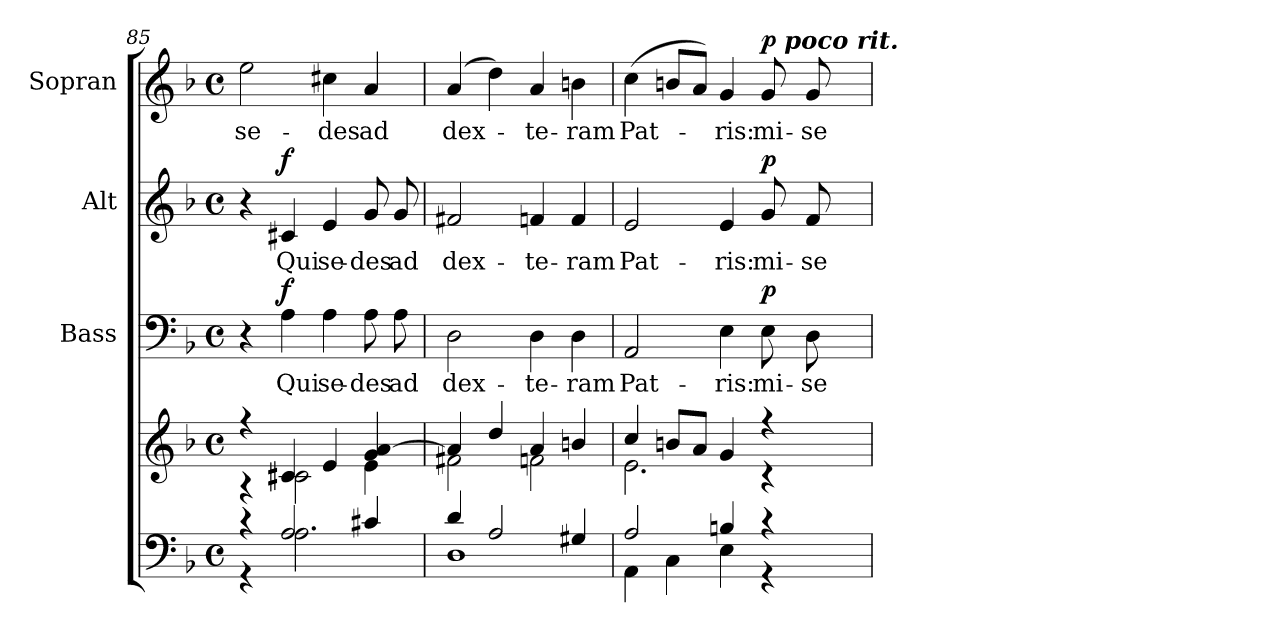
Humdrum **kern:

**kern	**kern	**kern	**text	**dynam	**kern	**text	**dynam	**kern	**text	**dynam
*part4	*part4	*part3	*part3	*part3	*part2	*part2	*part2	*part1	*part1	*part1
*staff5	*staff4	*staff3	*staff3	*staff3	*staff2	*staff2	*staff2	*staff1	*staff1	*staff1
*	*	*I"Bass	*	*	*I"Alt	*	*	*I"Sopran	*	*
*	*	*I'B.	*	*	*I'A.	*	*	*I'S.	*	*
*clefF4	*clefG2	*clefF4	*	*	*clefG2	*	*	*clefG2	*	*
*k[b-]	*k[b-]	*k[b-]	*	*	*k[b-]	*	*	*k[b-]	*	*
*F:	*F:	*F:	*	*	*F:	*	*	*F:	*	*
*M4/4	*M4/4	*M4/4	*	*	*M4/4	*	*	*M4/4	*	*
*met(c)	*met(c)	*met(c)	*	*	*met(c)	*	*	*met(c)	*	*
=85	=85	=85	=85	=85	=85	=85	=85	=85	=85	=85
*^	*^	*	*	*	*	*	*	*	*	*
!	!	!	!	!	!	!	!	!	!	!	!LO:LY:b	!
4r	4r	4r	4r	4r	.	.	4r	.	.	2ee\	se-	.
!	!	!	!	!	!LO:LY:b	!LO:DY:a	!	!LO:LY:b	!LO:DY:a	!	!	!
2A/	2.A\	4c#X/	2c#\	4A\	Qui	f	4c#X/	Qui	f	.	.	.
!	!	!	!	!	!LO:LY:b	!	!	!LO:LY:b	!	!	!LO:LY:b	!
.	.	4e/	.	4A\	se-	.	4e/	se-	.	4cc#X\	-des	.
!	!	!	!	!	!LO:LY:b	!	!	!LO:LY:b	!	!	!LO:LY:b	!
4c#X/	.	4g/ [>4a/	4e\	8A\	-des	.	8g/	-des	.	4a/	ad	.
!	!	!	!	!	!LO:LY:b	!	!	!LO:LY:b	!	!	!	!
.	.	.	.	8A\	ad	.	8g/	ad	.	.	.	.
=86	=86	=86	=86	=86	=86	=86	=86	=86	=86	=86	=86	=86
!	!	!	!	!	!LO:LY:b	!	!	!LO:LY:b	!	!	!LO:LY:b	!
4d/	1D	4a/]	2f#X\	2D\	dex-	.	2f#X/	dex-	.	(4a/	dex-	.
2A/	.	4dd/	.	.	.	.	.	.	.	4dd\)	.	.
!	!	!	!	!	!LO:LY:b	!	!	!LO:LY:b	!	!	!LO:LY:b	!
.	.	4a/	2fn\	4D\	-te-	.	4fn/	-te-	.	4a/	-te-	.
!	!	!	!	!	!LO:LY:b	!	!	!LO:LY:b	!	!	!LO:LY:b	!
4G#X/	.	4bn/	.	4D\	-ram	.	4f/	-ram	.	4bn\	-ram	.
=87	=87	=87	=87	=87	=87	=87	=87	=87	=87	=87	=87	=87
!	!	!	!	!	!LO:LY:b	!	!	!LO:LY:b	!	!	!LO:LY:b	!
*	*	*	*	*	*	*	*	*	*	*^	*	*
2A/	4AA\	4cc/	2.e\	2AA/	Pat-	.	2e/	Pat-	.	(>4cc\	2ryy	Pat-	.
.	4C\	8bn/L	.	.	.	.	.	.	.	8bn/L	.	.	.
.	.	8a/J	.	.	.	.	.	.	.	8a/J)	.	.	.
!	!	!	!	!	!LO:LY:b	!	!	!LO:LY:b	!	!	!	!LO:LY:b	!
4Bn/	4E\	4g/	.	4E\	-ris:	.	4e/	-ris:	.	4g/	4ryy	-ris:	.
!	!	!	!	!	!LO:LY:b	!LO:DY:a	!	!LO:LY:b	!LO:DY:a	!	!	!LO:LY:b	!LO:DY:a
4r	4r	4r	4r	8E\	mi-	p	8g/	mi-	p	8g/	16.ryy	mi-	p
!	!	!	!	!	!	!	!	!	!	!	!LO:TX:a:Bi:t=poco rit.	!	!
.	.	.	.	.	.	.	.	.	.	.	8ryy	.	.
!	!	!	!	!	!LO:LY:b	!	!	!LO:LY:b	!	!	!	!LO:LY:b	!
.	.	.	.	8D\	-se-	.	8f/	-se-	.	8g/	.	-se-	.
.	.	.	.	.	.	.	.	.	.	.	32ryy	.	.
*v	*v	*	*	*	*	*	*	*	*	*v	*v	*	*
*	*v	*v	*	*	*	*	*	*	*	*	*
=	=	=	=	=	=	=	=	=	=	=
*-	*-	*-	*-	*-	*-	*-	*-	*-	*-	*-
